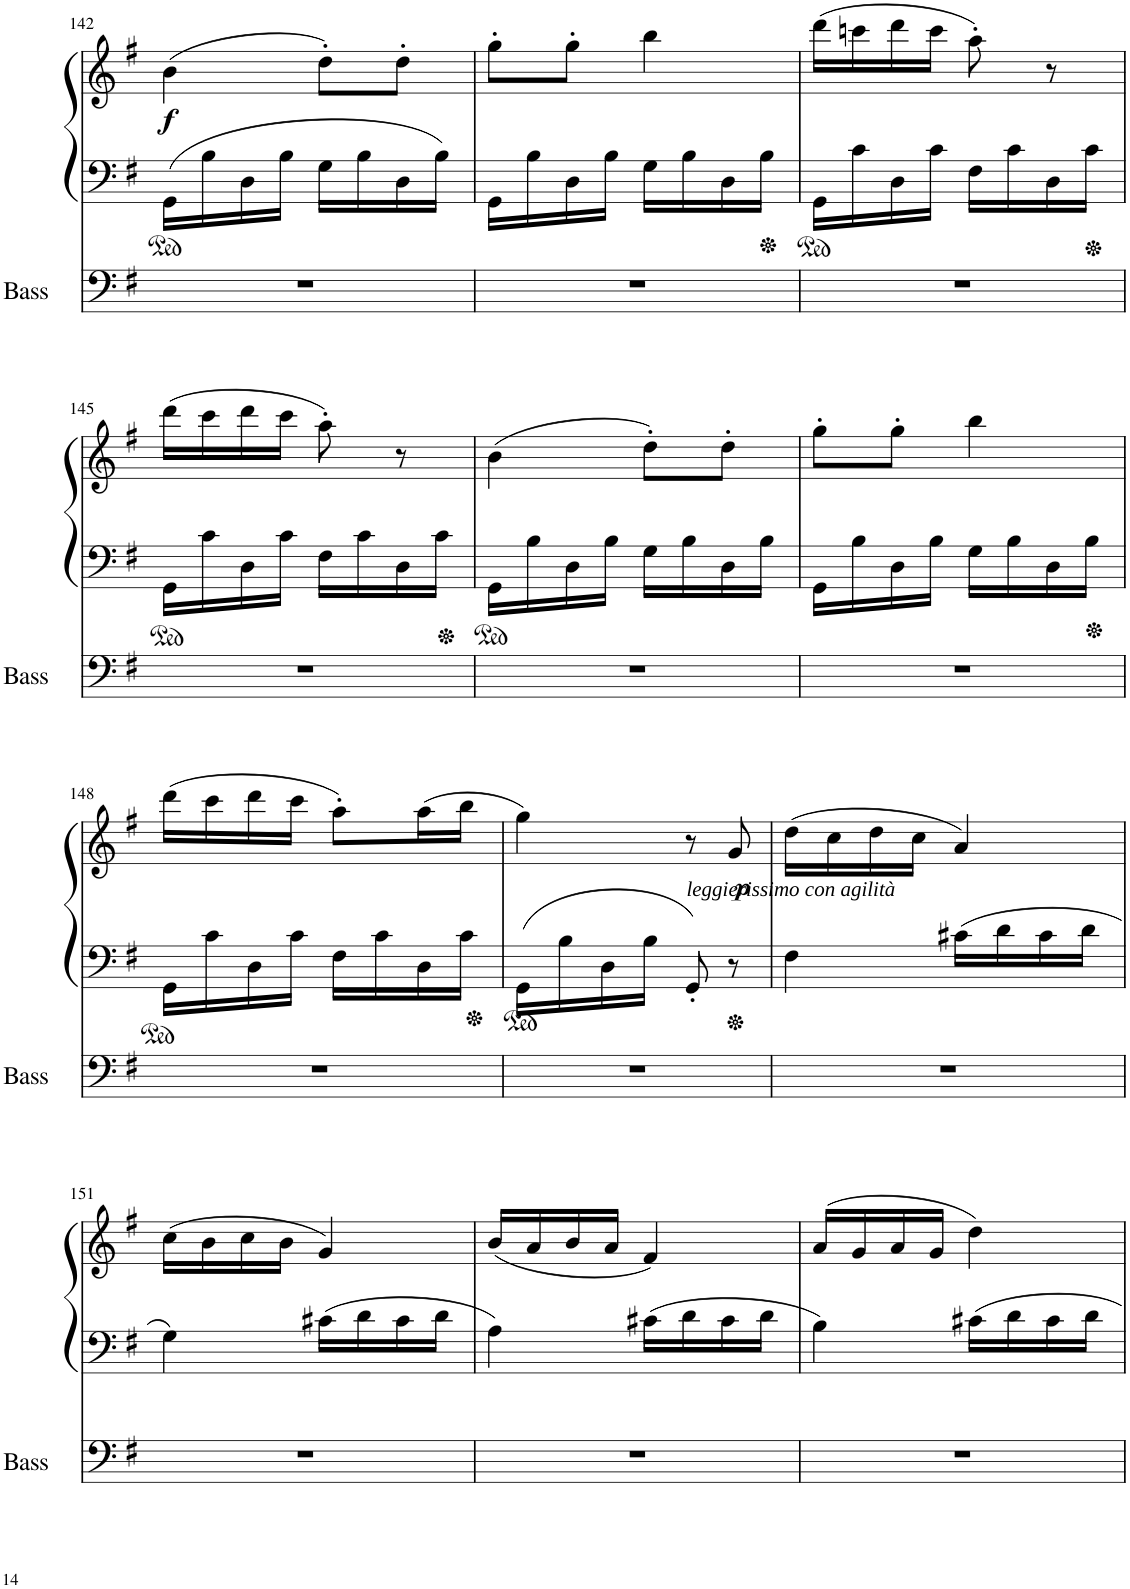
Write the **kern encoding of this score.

**kern	**kern	**kern	**dynam
*part2	*part1	*part1	*part1
*staff3	*staff2	*staff1	*staff1/2
*I"Acoustic Bass	*I"Piano	*	*
*I'Bass	*I'Pno	*	*
!!LO:PB:g=z
*clefF4	*clefF4	*clefG2	*
*Trd7c12	*	*	*
*k[f#]	*k[f#]	*k[f#]	*
*M2/4	*M2/4	*M2/4	*
=142	=142	=142	=142
!	!	!	!LO:DY:b
2r	16GG\LL	(4b\	f
.	16B\	.	.
.	16D\	.	.
.	16B\JJ	.	.
.	16G\LL	8dd'\L)	.
.	16B\	.	.
.	16D\	8dd'\J	.
.	16B\JJ	.	.
=143	=143	=143	=143
2r	16GG\LL	8gg'\L	.
.	16B\	.	.
.	16D\	8gg'\J	.
.	16B\JJ	.	.
.	16G\LL	4bb\	.
.	16B\	.	.
.	16D\	.	.
.	16B\JJ	.	.
=144	=144	=144	=144
2r	16GG\LL	(16ddd\LL	.
.	16c\	16cccn\	.
.	16D\	16ddd\	.
.	16c\JJ	16ccc\JJ	.
.	16F#\LL	8aa'\)	.
.	16c\	.	.
.	16D\	8r	.
.	16c\JJ	.	.
!!LO:LB:g=z
=145	=145	=145	=145
2r	16GG\LL	(16ddd\LL	.
.	16c\	16ccc\	.
.	16D\	16ddd\	.
.	16c\JJ	16ccc\JJ	.
.	16F#\LL	8aa'\)	.
.	16c\	.	.
.	16D\	8r	.
.	16c\JJ	.	.
=146	=146	=146	=146
2r	16GG\LL	(4b\	.
.	16B\	.	.
.	16D\	.	.
.	16B\JJ	.	.
.	16G\LL	8dd'\L)	.
.	16B\	.	.
.	16D\	8dd'\J	.
.	16B\JJ	.	.
=147	=147	=147	=147
2r	16GG\LL	8gg'\L	.
.	16B\	.	.
.	16D\	8gg'\J	.
.	16B\JJ	.	.
.	16G\LL	4bb\	.
.	16B\	.	.
.	16D\	.	.
.	16B\JJ	.	.
!!LO:LB:g=z
=148	=148	=148	=148
2r	16GG\LL	(16ddd\LL	.
.	16c\	16ccc\	.
.	16D\	16ddd\	.
.	16c\JJ	16ccc\JJ	.
.	16F#\LL	8aa'\L)	.
.	16c\	.	.
.	16D\	(16aa\L	.
.	16c\JJ	16bb\JJ	.
=149	=149	=149	=149
2r	16GG\LL	4gg\)	.
.	16B\	.	.
.	16D\	.	.
.	16B\JJ	.	.
.	8GG'/	8r	.
!	!	!	!LO:DY:b
.	8r	8g/	p
=150	=150	=150	=150
!	!	!	!LO:DY:b
2r	4F#\	(16dd\LL	other-dynamics
.	.	16cc\	.
.	.	16dd\	.
.	.	16cc\JJ	.
.	16c#X\LL	4a/)	.
.	16d\	.	.
.	16c#\	.	.
.	16d\JJ	.	.
!!LO:LB:g=z
=151	=151	=151	=151
2r	4G\	(16cc\LL	.
.	.	16b\	.
.	.	16cc\	.
.	.	16b\JJ	.
.	16c#X\LL	4g/)	.
.	16d\	.	.
.	16c#\	.	.
.	16d\JJ	.	.
=152	=152	=152	=152
2r	4A\	(16b/LL	.
.	.	16a/	.
.	.	16b/	.
.	.	16a/JJ	.
.	16c#X\LL	4f#/)	.
.	16d\	.	.
.	16c#\	.	.
.	16d\JJ	.	.
=153	=153	=153	=153
2r	4B\	(16a/LL	.
.	.	16g/	.
.	.	16a/	.
.	.	16g/JJ	.
.	16c#X\LL	4dd\)	.
.	16d\	.	.
.	16c#\	.	.
.	16d\JJ	.	.
=	=	=	=
*-	*-	*-	*-
